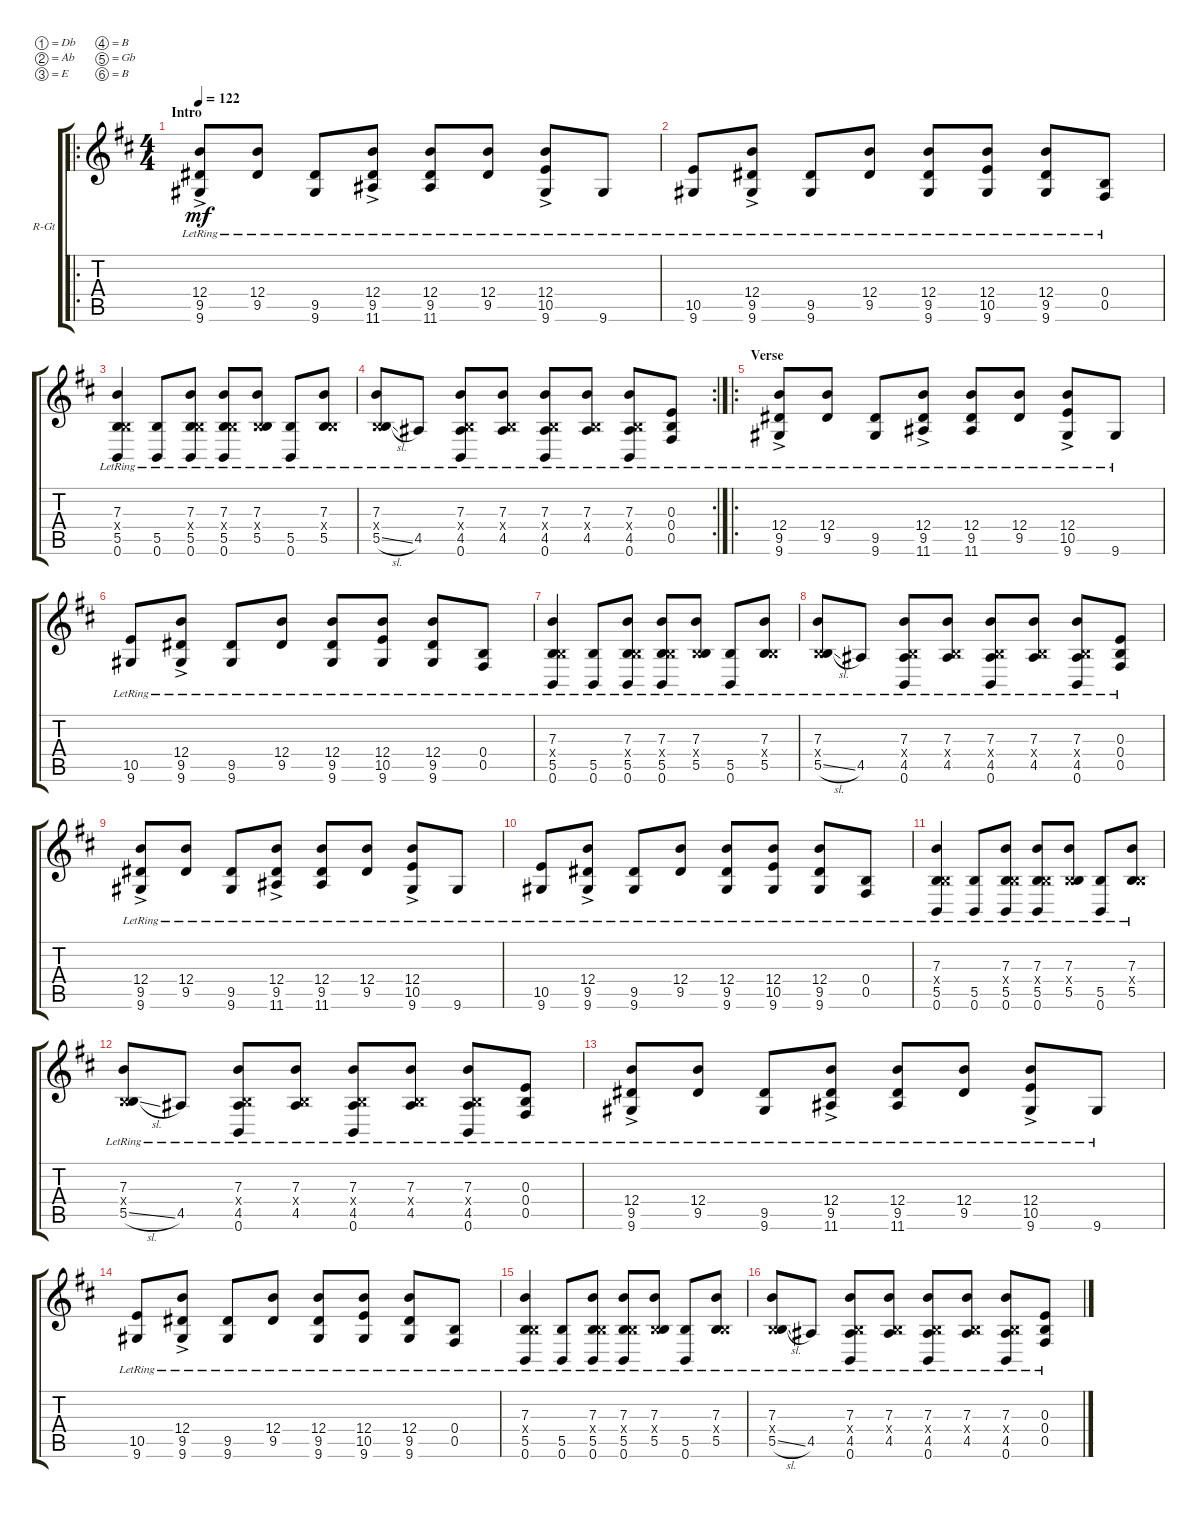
\defaultSystemsLayout 4
\bracketExtendMode groupsimilarinstruments
\firstSystemTrackNameOrientation horizontal
\otherSystemsTrackNameOrientation horizontal
\track ("Rhythm Guitar" "R-Gt") {instrument electricguitarclean}
\staff {score tabs}
\tuning (Db4 Ab3 E3 B2 Gb2 B1)
\ro
\ts (4 4)
\section ("" "Intro")
\tempo 122
\clef g2
\ks d
(9.6{ac lr} 9.5{ac lr} 12.4{ac lr}).8{dy mf instrument electricguitarclean} (12.4{lr} 9.5{lr}).8 (9.5{lr} 9.6{lr}).8 (12.4{ac lr} 9.5{ac lr} 11.6{ac lr}).8 (11.6{lr} 9.5{lr} 12.4{lr}).8 (12.4{lr} 9.5{lr}).8 (12.4{ac lr} 10.5{ac lr} 9.6{ac lr}).8 9.6{lr}.8 |
(9.6{lr} 10.5{lr}).8 (9.5{ac lr} 12.4{ac lr} 9.6{ac lr}).8 (9.6{lr} 9.5{lr}).8 (9.5{lr} 12.4{lr}).8 (12.4{lr} 9.5{lr} 9.6{lr}).8 (12.4{lr} 9.6{lr} 10.5{lr}).8 (12.4{lr} 9.5{lr} 9.6{lr}).8 (0.4{lr} 0.5{lr}).8 |
(7.3{lr} 5.5{lr} 0.6{lr} 0.4{x}).4 (5.5{lr} 0.6{lr}).8 (0.6{lr} 5.5{lr} 0.4{x} 7.3{lr}).8 (0.6{lr} 5.5{lr} 0.4{x} 7.3{lr}).8 (0.4{x} 7.3{lr} 5.5{lr}).8 (5.5{lr} 0.6{lr}).8 (5.5{lr} 0.4{x} 7.3{lr}).8 |
\rc 2
(7.3{lr} 0.4{x} 5.5{sl lr}).8 4.5{lr}.8 (4.5{lr} 0.6{lr} 7.3{lr} 0.4{x}).8 (4.5{lr} 7.3{lr} 0.4{x}).8 (4.5{lr} 0.4{x} 7.3{lr} 0.6{lr}).8 (4.5{lr} 0.4{x} 7.3{lr}).8 (0.6{lr} 4.5{lr} 7.3{lr} 0.4{x}).8 (0.4{lr} 0.3{lr} 0.5{lr}).8 |
\ro
\section ("" "Verse")
(9.6{ac lr} 9.5{ac lr} 12.4{ac lr}).8 (12.4{lr} 9.5{lr}).8 (9.5{lr} 9.6{lr}).8 (12.4{ac lr} 9.5{ac lr} 11.6{ac lr}).8 (11.6{lr} 9.5{lr} 12.4{lr}).8 (12.4{lr} 9.5{lr}).8 (12.4{ac lr} 10.5{ac lr} 9.6{ac lr}).8 9.6{lr}.8 |
(9.6{lr} 10.5{lr}).8 (9.5{ac lr} 12.4{ac lr} 9.6{ac lr}).8 (9.6{lr} 9.5{lr}).8 (9.5{lr} 12.4{lr}).8 (12.4{lr} 9.5{lr} 9.6{lr}).8 (12.4{lr} 9.6{lr} 10.5{lr}).8 (12.4{lr} 9.5{lr} 9.6{lr}).8 (0.4{lr} 0.5{lr}).8 |
(7.3{lr} 5.5{lr} 0.6{lr} 0.4{x}).4 (5.5{lr} 0.6{lr}).8 (0.6{lr} 5.5{lr} 0.4{x} 7.3{lr}).8 (0.6{lr} 5.5{lr} 0.4{x} 7.3{lr}).8 (0.4{x} 7.3{lr} 5.5{lr}).8 (5.5{lr} 0.6{lr}).8 (5.5{lr} 0.4{x} 7.3{lr}).8 |
(7.3{lr} 0.4{x} 5.5{sl lr}).8 4.5{lr}.8 (4.5{lr} 0.6{lr} 7.3{lr} 0.4{x}).8 (4.5{lr} 7.3{lr} 0.4{x}).8 (4.5{lr} 0.4{x} 7.3{lr} 0.6{lr}).8 (4.5{lr} 0.4{x} 7.3{lr}).8 (0.6{lr} 4.5{lr} 7.3{lr} 0.4{x}).8 (0.4{lr} 0.3{lr} 0.5{lr}).8 |
(9.6{ac lr} 9.5{ac lr} 12.4{ac lr}).8 (12.4{lr} 9.5{lr}).8 (9.5{lr} 9.6{lr}).8 (12.4{ac lr} 9.5{ac lr} 11.6{ac lr}).8 (11.6{lr} 9.5{lr} 12.4{lr}).8 (12.4{lr} 9.5{lr}).8 (12.4{ac lr} 10.5{ac lr} 9.6{ac lr}).8 9.6{lr}.8 |
(9.6{lr} 10.5{lr}).8 (9.5{ac lr} 12.4{ac lr} 9.6{ac lr}).8 (9.6{lr} 9.5{lr}).8 (9.5{lr} 12.4{lr}).8 (12.4{lr} 9.5{lr} 9.6{lr}).8 (12.4{lr} 9.6{lr} 10.5{lr}).8 (12.4{lr} 9.5{lr} 9.6{lr}).8 (0.4{lr} 0.5{lr}).8 |
(7.3{lr} 5.5{lr} 0.6{lr} 0.4{x}).4 (5.5{lr} 0.6{lr}).8 (0.6{lr} 5.5{lr} 0.4{x} 7.3{lr}).8 (0.6{lr} 5.5{lr} 0.4{x} 7.3{lr}).8 (0.4{x} 7.3{lr} 5.5{lr}).8 (5.5{lr} 0.6{lr}).8 (5.5{lr} 0.4{x} 7.3{lr}).8 |
(7.3{lr} 0.4{x} 5.5{sl lr}).8 4.5{lr}.8 (4.5{lr} 0.6{lr} 7.3{lr} 0.4{x}).8 (4.5{lr} 7.3{lr} 0.4{x}).8 (4.5{lr} 0.4{x} 7.3{lr} 0.6{lr}).8 (4.5{lr} 0.4{x} 7.3{lr}).8 (0.6{lr} 4.5{lr} 7.3{lr} 0.4{x}).8 (0.4{lr} 0.3{lr} 0.5{lr}).8 |
(9.6{ac lr} 9.5{ac lr} 12.4{ac lr}).8 (12.4{lr} 9.5{lr}).8 (9.5{lr} 9.6{lr}).8 (12.4{ac lr} 9.5{ac lr} 11.6{ac lr}).8 (11.6{lr} 9.5{lr} 12.4{lr}).8 (12.4{lr} 9.5{lr}).8 (12.4{ac lr} 10.5{ac lr} 9.6{ac lr}).8 9.6{lr}.8 |
(9.6{lr} 10.5{lr}).8 (9.5{ac lr} 12.4{ac lr} 9.6{ac lr}).8 (9.6{lr} 9.5{lr}).8 (9.5{lr} 12.4{lr}).8 (12.4{lr} 9.5{lr} 9.6{lr}).8 (12.4{lr} 9.6{lr} 10.5{lr}).8 (12.4{lr} 9.5{lr} 9.6{lr}).8 (0.4{lr} 0.5{lr}).8 |
(7.3{lr} 5.5{lr} 0.6{lr} 0.4{x}).4 (5.5{lr} 0.6{lr}).8 (0.6{lr} 5.5{lr} 0.4{x} 7.3{lr}).8 (0.6{lr} 5.5{lr} 0.4{x} 7.3{lr}).8 (0.4{x} 7.3{lr} 5.5{lr}).8 (5.5{lr} 0.6{lr}).8 (5.5{lr} 0.4{x} 7.3{lr}).8 |
(7.3{lr} 0.4{x} 5.5{sl lr}).8 4.5{lr}.8 (4.5{lr} 0.6{lr} 7.3{lr} 0.4{x}).8 (4.5{lr} 7.3{lr} 0.4{x}).8 (4.5{lr} 0.4{x} 7.3{lr} 0.6{lr}).8 (4.5{lr} 0.4{x} 7.3{lr}).8 (0.6{lr} 4.5{lr} 7.3{lr} 0.4{x}).8 (0.4{lr} 0.3{lr} 0.5{lr}).8
